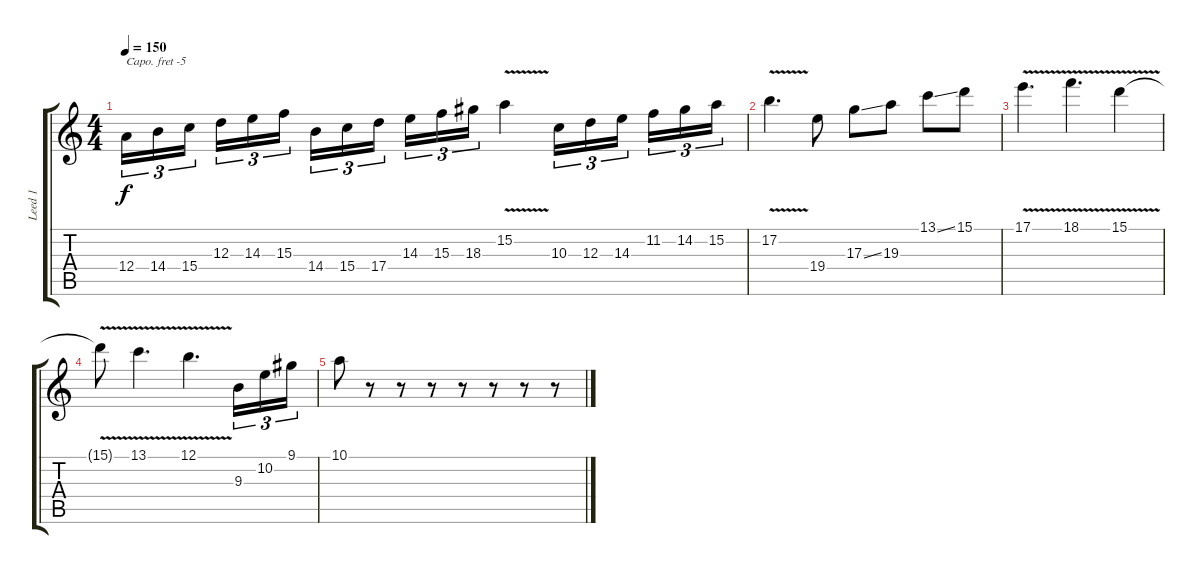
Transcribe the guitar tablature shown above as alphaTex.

\track ("Leed 1" "Leed 1") {instrument distortionguitar}
\staff {score tabs}
\capo -5
\tuning (E4 B3 G3 D3 A2 D2) {hide}
\ts (4 4)
\tempo 150
\clef g2
\ks c
12.4.16{tu (3 2) dy f} 14.4.16{tu (3 2)} 15.4.16{tu (3 2)} 12.3.16{tu (3 2)} 14.3.16{tu (3 2)} 15.3.16{tu (3 2)} 14.4.16{tu (3 2)} 15.4.16{tu (3 2)} 17.4.16{tu (3 2)} 14.3.16{tu (3 2)} 15.3.16{tu (3 2)} 18.3.16{tu (3 2)} 15.2{v}.4 10.3.16{tu (3 2)} 12.3.16{tu (3 2)} 14.3.16{tu (3 2)} 11.2.16{tu (3 2)} 14.2.16{tu (3 2)} 15.2.16{tu (3 2)} |
17.2{v}.4{d} 19.4.8 17.3{ss}.8 19.3.8 13.1{ss}.8 15.1.8 |
17.1{v}.4{d} 18.1{v}.4{d} 15.1{v}.4 |
15.1{t}.8 13.1{v}.4{d} 12.1{v}.4{d} 9.3.16{tu (3 2)} 10.2.16{tu (3 2)} 9.1.16{tu (3 2)} |
10.1.8 r.8 r.8 r.8 r.8 r.8 r.8 r.8
